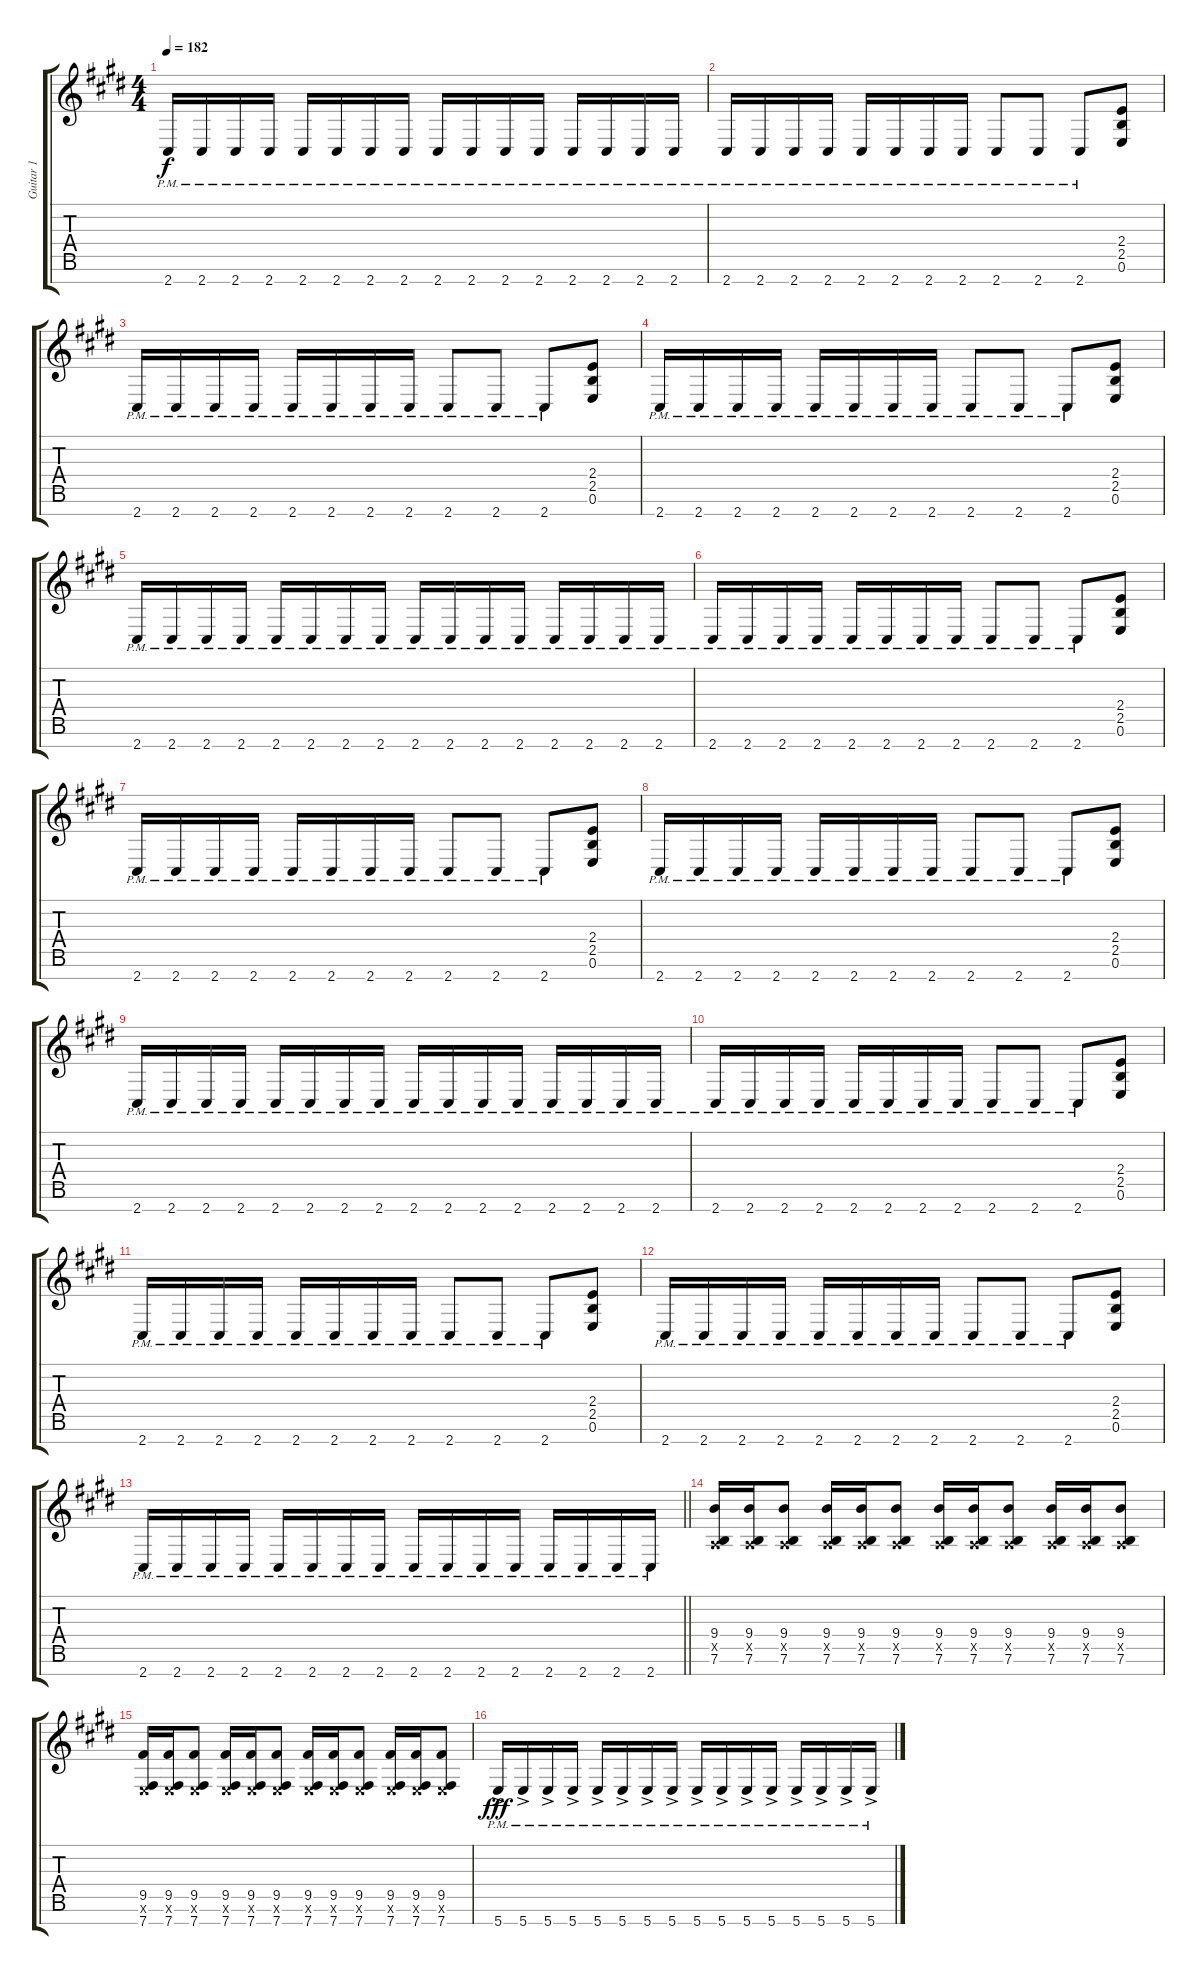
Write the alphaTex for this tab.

\track ("Guitar 1" "Guitar 1") {instrument overdrivenguitar}
\staff {score tabs}
\tuning (E4 B3 G3 D3 A2 E2 B1) {hide}
\ts (4 4)
\tempo 182
\clef g2
\ks c#minor
2.7{pm}.16{dy f} 2.7{pm}.16 2.7{pm}.16 2.7{pm}.16 2.7{pm}.16 2.7{pm}.16 2.7{pm}.16 2.7{pm}.16 2.7{pm}.16 2.7{pm}.16 2.7{pm}.16 2.7{pm}.16 2.7{pm}.16 2.7{pm}.16 2.7{pm}.16 2.7{pm}.16 |
2.7{pm}.16 2.7{pm}.16 2.7{pm}.16 2.7{pm}.16 2.7{pm}.16 2.7{pm}.16 2.7{pm}.16 2.7{pm}.16 2.7{pm}.8 2.7{pm}.8 2.7{pm}.8 (2.4 2.5 0.6).8 |
2.7{pm}.16 2.7{pm}.16 2.7{pm}.16 2.7{pm}.16 2.7{pm}.16 2.7{pm}.16 2.7{pm}.16 2.7{pm}.16 2.7{pm}.8 2.7{pm}.8 2.7{pm}.8 (2.4 2.5 0.6).8 |
2.7{pm}.16 2.7{pm}.16 2.7{pm}.16 2.7{pm}.16 2.7{pm}.16 2.7{pm}.16 2.7{pm}.16 2.7{pm}.16 2.7{pm}.8 2.7{pm}.8 2.7{pm}.8 (2.4 2.5 0.6).8 |
2.7{pm}.16 2.7{pm}.16 2.7{pm}.16 2.7{pm}.16 2.7{pm}.16 2.7{pm}.16 2.7{pm}.16 2.7{pm}.16 2.7{pm}.16 2.7{pm}.16 2.7{pm}.16 2.7{pm}.16 2.7{pm}.16 2.7{pm}.16 2.7{pm}.16 2.7{pm}.16 |
2.7{pm}.16 2.7{pm}.16 2.7{pm}.16 2.7{pm}.16 2.7{pm}.16 2.7{pm}.16 2.7{pm}.16 2.7{pm}.16 2.7{pm}.8 2.7{pm}.8 2.7{pm}.8 (2.4 2.5 0.6).8 |
2.7{pm}.16 2.7{pm}.16 2.7{pm}.16 2.7{pm}.16 2.7{pm}.16 2.7{pm}.16 2.7{pm}.16 2.7{pm}.16 2.7{pm}.8 2.7{pm}.8 2.7{pm}.8 (2.4 2.5 0.6).8 |
2.7{pm}.16 2.7{pm}.16 2.7{pm}.16 2.7{pm}.16 2.7{pm}.16 2.7{pm}.16 2.7{pm}.16 2.7{pm}.16 2.7{pm}.8 2.7{pm}.8 2.7{pm}.8 (2.4 2.5 0.6).8 |
2.7{pm}.16 2.7{pm}.16 2.7{pm}.16 2.7{pm}.16 2.7{pm}.16 2.7{pm}.16 2.7{pm}.16 2.7{pm}.16 2.7{pm}.16 2.7{pm}.16 2.7{pm}.16 2.7{pm}.16 2.7{pm}.16 2.7{pm}.16 2.7{pm}.16 2.7{pm}.16 |
2.7{pm}.16 2.7{pm}.16 2.7{pm}.16 2.7{pm}.16 2.7{pm}.16 2.7{pm}.16 2.7{pm}.16 2.7{pm}.16 2.7{pm}.8 2.7{pm}.8 2.7{pm}.8 (2.4 2.5 0.6).8 |
2.7{pm}.16 2.7{pm}.16 2.7{pm}.16 2.7{pm}.16 2.7{pm}.16 2.7{pm}.16 2.7{pm}.16 2.7{pm}.16 2.7{pm}.8 2.7{pm}.8 2.7{pm}.8 (2.4 2.5 0.6).8 |
2.7{pm}.16 2.7{pm}.16 2.7{pm}.16 2.7{pm}.16 2.7{pm}.16 2.7{pm}.16 2.7{pm}.16 2.7{pm}.16 2.7{pm}.8 2.7{pm}.8 2.7{pm}.8 (2.4 2.5 0.6).8 |
\barLineRight lightlight
2.7{pm}.16 2.7{pm}.16 2.7{pm}.16 2.7{pm}.16 2.7{pm}.16 2.7{pm}.16 2.7{pm}.16 2.7{pm}.16 2.7{pm}.16 2.7{pm}.16 2.7{pm}.16 2.7{pm}.16 2.7{pm}.16 2.7{pm}.16 2.7{pm}.16 2.7{pm}.16 |
(9.4 0.5{x} 7.6).16 (9.4 0.5{x} 7.6).16 (9.4 0.5{x} 7.6).8 (9.4 0.5{x} 7.6).16 (9.4 0.5{x} 7.6).16 (9.4 0.5{x} 7.6).8 (9.4 0.5{x} 7.6).16 (9.4 0.5{x} 7.6).16 (9.4 0.5{x} 7.6).8 (9.4 0.5{x} 7.6).16 (9.4 0.5{x} 7.6).16 (9.4 0.5{x} 7.6).8 |
(9.5 0.6{x} 7.7).16 (9.5 0.6{x} 7.7).16 (9.5 0.6{x} 7.7).8 (9.5 0.6{x} 7.7).16 (9.5 0.6{x} 7.7).16 (9.5 0.6{x} 7.7).8 (9.5 0.6{x} 7.7).16 (9.5 0.6{x} 7.7).16 (9.5 0.6{x} 7.7).8 (9.5 0.6{x} 7.7).16 (9.5 0.6{x} 7.7).16 (9.5 0.6{x} 7.7).8 |
5.7{ac pm}.16{dy fff} 5.7{ac pm}.16 5.7{ac pm}.16 5.7{ac pm}.16 5.7{ac pm}.16 5.7{ac pm}.16 5.7{ac pm}.16 5.7{ac pm}.16 5.7{ac pm}.16 5.7{ac pm}.16 5.7{ac pm}.16 5.7{ac pm}.16 5.7{ac pm}.16 5.7{ac pm}.16 5.7{ac pm}.16 5.7{ac pm}.16
